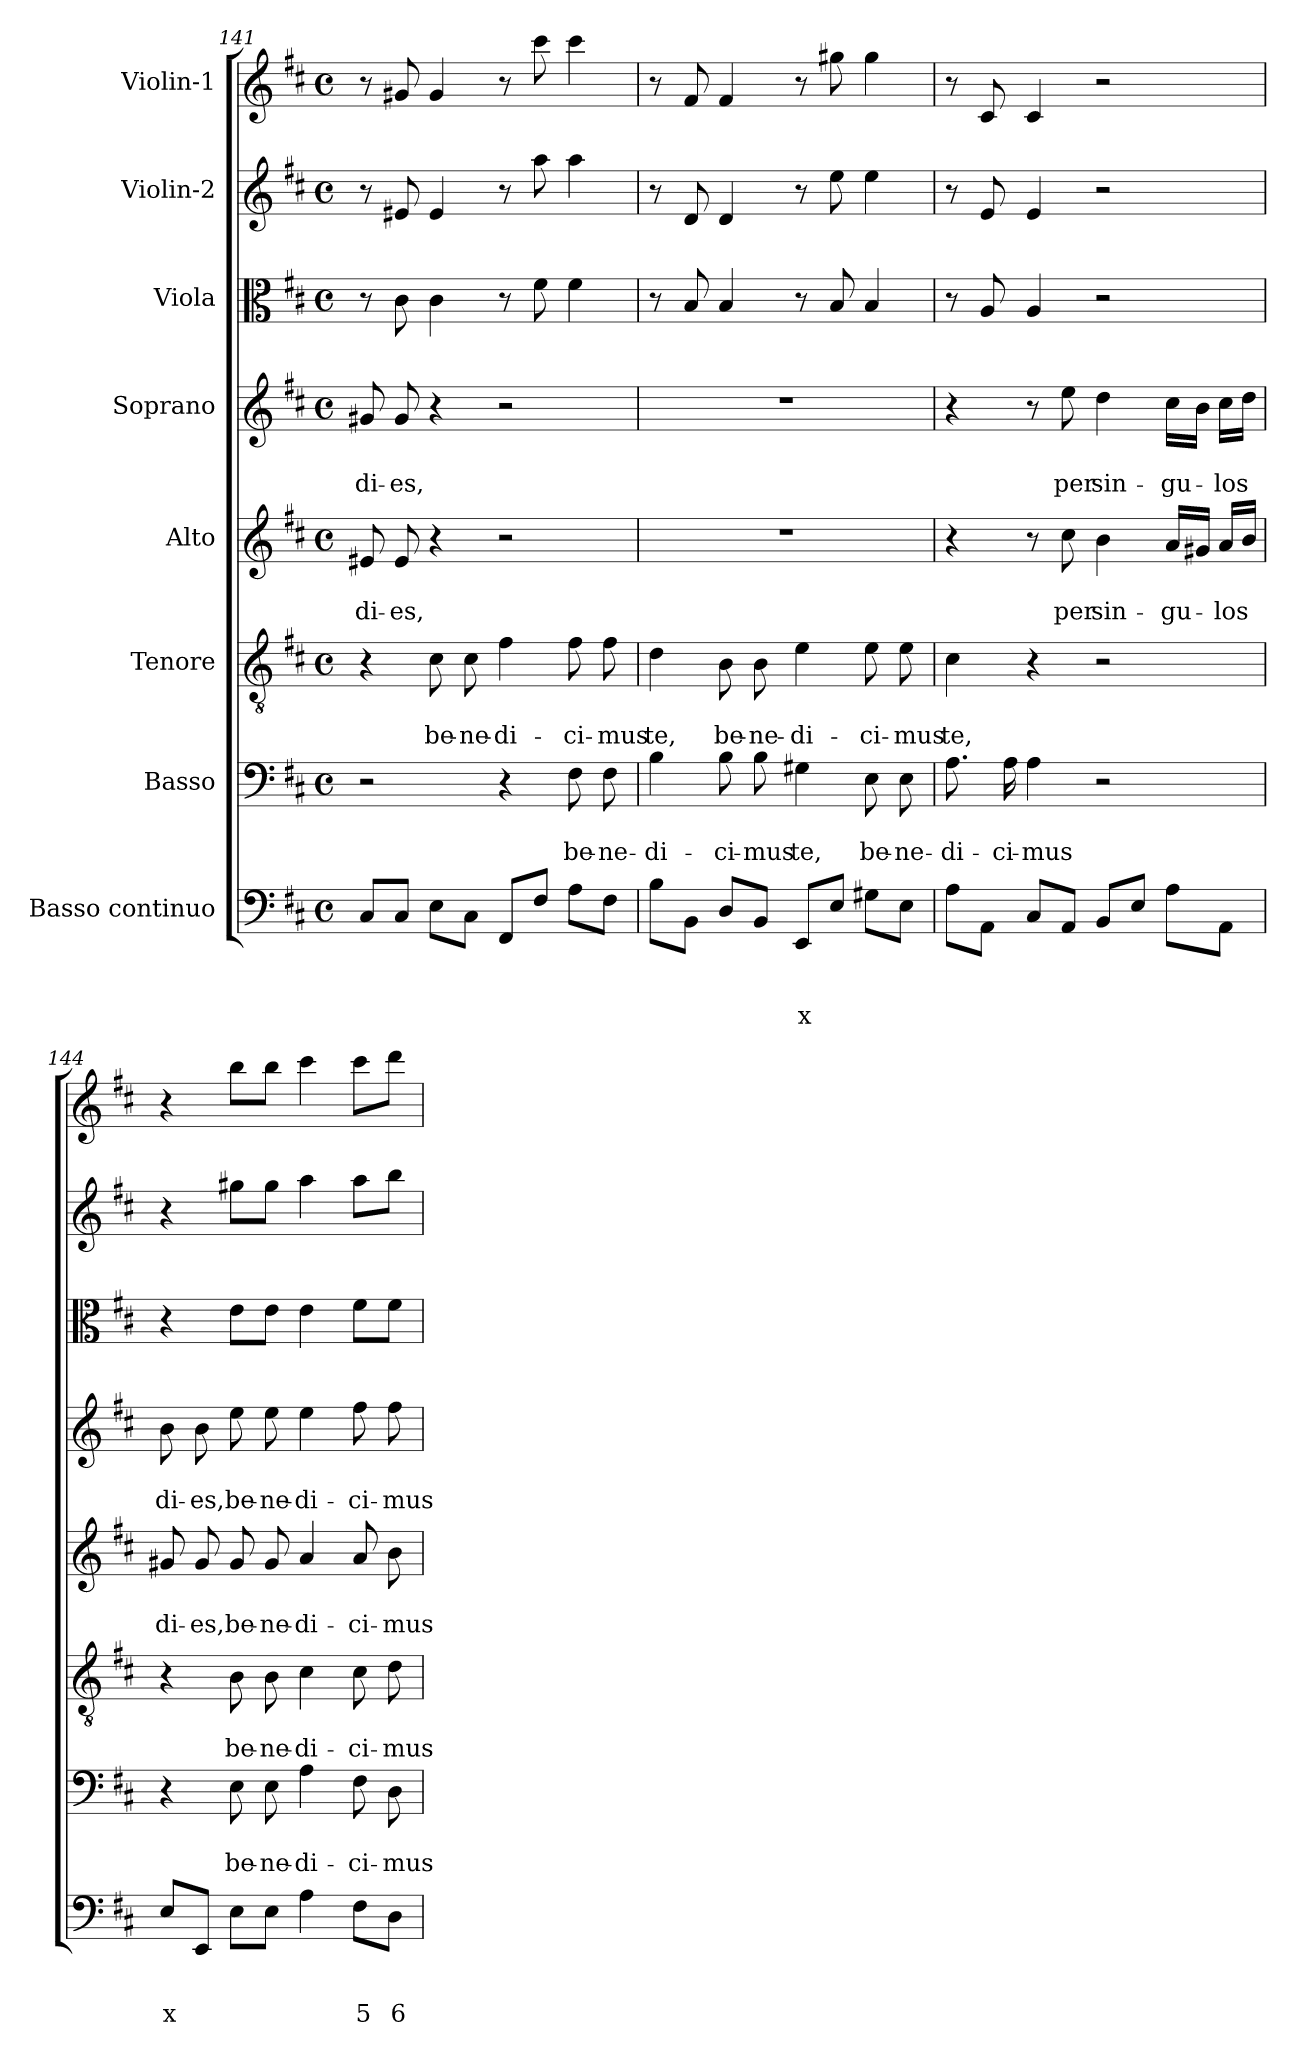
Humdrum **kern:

**kern	**text	**text	**text	**kern	**text	**text	**kern	**text	**text	**kern	**text	**text	**kern	**text	**text	**kern	**kern	**kern
*part8	*part8	*part8	*part8	*part7	*part7	*part7	*part6	*part6	*part6	*part5	*part5	*part5	*part4	*part4	*part4	*part3	*part2	*part1
*staff8	*staff8	*staff8	*staff8	*staff7	*staff7	*staff7	*staff6	*staff6	*staff6	*staff5	*staff5	*staff5	*staff4	*staff4	*staff4	*staff3	*staff2	*staff1
*I"Basso continuo	*	*	*	*I"Basso	*	*	*I"Tenore	*	*	*I"Alto	*	*	*I"Soprano	*	*	*I"Viola	*I"Violin-2	*I"Violin-1
*clefF4	*	*	*	*clefF4	*	*	*clefGv2	*	*	*clefG2	*	*	*clefG2	*	*	*clefC3	*clefG2	*clefG2
*k[f#c#]	*	*	*	*k[f#c#]	*	*	*k[f#c#]	*	*	*k[f#c#]	*	*	*k[f#c#]	*	*	*k[f#c#]	*k[f#c#]	*k[f#c#]
*D:	*	*	*	*D:	*	*	*D:	*	*	*D:	*	*	*D:	*	*	*D:	*D:	*D:
*M4/4	*	*	*	*M4/4	*	*	*M4/4	*	*	*M4/4	*	*	*M4/4	*	*	*M4/4	*M4/4	*M4/4
*met(c)	*	*	*	*met(c)	*	*	*met(c)	*	*	*met(c)	*	*	*met(c)	*	*	*met(c)	*met(c)	*met(c)
=141	=141	=141	=141	=141	=141	=141	=141	=141	=141	=141	=141	=141	=141	=141	=141	=141	=141	=141
!	!	!	!	!	!	!	!	!	!	!	!	!LO:LY:b	!	!	!LO:LY:b	!	!	!
8C#/L	.	.	.	2r	.	.	4r	.	.	8e#X/	.	di-	8g#X/	.	di-	8r	8r	8r
!	!	!	!	!	!	!	!	!	!	!	!	!LO:LY:b	!	!	!LO:LY:b	!	!	!
8C#/J	.	.	.	.	.	.	.	.	.	8e#/	.	-es,	8g#/	.	-es,	8c#\	8e#X/	8g#X/
!	!	!	!	!	!	!	!	!	!LO:LY:b	!	!	!	!	!	!	!	!	!
8E\L	.	.	.	.	.	.	8c#\	.	be-	4r	.	.	4r	.	.	4c#\	4e#/	4g#/
!	!	!	!	!	!	!	!	!	!LO:LY:b	!	!	!	!	!	!	!	!	!
8C#\J	.	.	.	.	.	.	8c#\	.	-ne-	.	.	.	.	.	.	.	.	.
!	!	!	!	!	!	!	!	!	!LO:LY:b	!	!	!	!	!	!	!	!	!
8FF#/L	.	.	.	4r	.	.	4f#\	.	-di-	2r	.	.	2r	.	.	8r	8r	8r
8F#/J	.	.	.	.	.	.	.	.	.	.	.	.	.	.	.	8f#\	8aa\	8ccc#\
!	!	!	!	!	!	!LO:LY:b	!	!	!LO:LY:b	!	!	!	!	!	!	!	!	!
8A\L	.	.	.	8F#\	.	be-	8f#\	.	-ci-	.	.	.	.	.	.	4f#\	4aa\	4ccc#\
!	!	!	!	!	!	!LO:LY:b	!	!	!LO:LY:b	!	!	!	!	!	!	!	!	!
8F#\J	.	.	.	8F#\	.	-ne-	8f#\	.	-mus	.	.	.	.	.	.	.	.	.
=142	=142	=142	=142	=142	=142	=142	=142	=142	=142	=142	=142	=142	=142	=142	=142	=142	=142	=142
!	!	!	!	!	!	!LO:LY:b	!	!	!LO:LY:b	!	!	!	!	!	!	!	!	!
8B\L	.	.	.	4B\	.	-di-	4d\	.	te,	1r	.	.	1r	.	.	8r	8r	8r
8BB\J	.	.	.	.	.	.	.	.	.	.	.	.	.	.	.	8B/	8d/	8f#/
!	!	!	!	!	!	!LO:LY:b	!	!	!LO:LY:b	!	!	!	!	!	!	!	!	!
8D/L	.	.	.	8B\	.	-ci-	8B\	.	be-	.	.	.	.	.	.	4B/	4d/	4f#/
!	!	!	!	!	!	!LO:LY:b	!	!	!LO:LY:b	!	!	!	!	!	!	!	!	!
8BB/J	.	.	.	8B\	.	-mus	8B\	.	-ne-	.	.	.	.	.	.	.	.	.
!	!	!	!LO:LY:b	!	!	!LO:LY:b	!	!	!LO:LY:b	!	!	!	!	!	!	!	!	!
8EE/L	.	.	x	4G#X\	.	te,	4e\	.	-di-	.	.	.	.	.	.	8r	8r	8r
8E/J	.	.	.	.	.	.	.	.	.	.	.	.	.	.	.	8B/	8ee\	8gg#X\
!	!	!	!	!	!	!LO:LY:b	!	!	!LO:LY:b	!	!	!	!	!	!	!	!	!
8G#X\L	.	.	.	8E\	.	be-	8e\	.	-ci-	.	.	.	.	.	.	4B/	4ee\	4gg#\
!	!	!	!	!	!	!LO:LY:b	!	!	!LO:LY:b	!	!	!	!	!	!	!	!	!
8E\J	.	.	.	8E\	.	-ne-	8e\	.	-mus	.	.	.	.	.	.	.	.	.
!!LO:LB:g=z
=143	=143	=143	=143	=143	=143	=143	=143	=143	=143	=143	=143	=143	=143	=143	=143	=143	=143	=143
!	!	!	!	!	!	!LO:LY:b	!	!	!LO:LY:b	!	!	!	!	!	!	!	!	!
8A\L	.	.	.	8.A\	.	-di-	4c#\	.	te,	4r	.	.	4r	.	.	8r	8r	8r
8AA\J	.	.	.	.	.	.	.	.	.	.	.	.	.	.	.	8A/	8e/	8c#/
!	!	!	!	!	!	!LO:LY:b	!	!	!	!	!	!	!	!	!	!	!	!
.	.	.	.	16A\	.	-ci-	.	.	.	.	.	.	.	.	.	.	.	.
!	!	!	!	!	!	!LO:LY:b	!	!	!	!	!	!	!	!	!	!	!	!
8C#/L	.	.	.	4A\	.	-mus	4r	.	.	8r	.	.	8r	.	.	4A/	4e/	4c#/
!	!	!	!	!	!	!	!	!	!	!	!	!LO:LY:b	!	!	!LO:LY:b	!	!	!
8AA/J	.	.	.	.	.	.	.	.	.	8cc#\	.	per	8ee\	.	per	.	.	.
!	!	!	!	!	!	!	!	!	!	!	!	!LO:LY:b	!	!	!LO:LY:b	!	!	!
8BB/L	.	.	.	2r	.	.	2r	.	.	4b\	.	sin-	4dd\	.	sin-	2r	2r	2r
8E/J	.	.	.	.	.	.	.	.	.	.	.	.	.	.	.	.	.	.
!	!	!	!	!	!	!	!	!	!	!	!	!LO:LY:b	!	!	!LO:LY:b	!	!	!
8A\L	.	.	.	.	.	.	.	.	.	16a/LL	.	-gu-	16cc#\LL	.	-gu-	.	.	.
.	.	.	.	.	.	.	.	.	.	16g#X/JJ	.	.	16b\JJ	.	.	.	.	.
!	!	!	!	!	!	!	!	!	!	!	!	!LO:LY:b	!	!	!LO:LY:b	!	!	!
8AA\J	.	.	.	.	.	.	.	.	.	16a/LL	.	-los	16cc#\LL	.	-los	.	.	.
.	.	.	.	.	.	.	.	.	.	16b/JJ	.	.	16dd\JJ	.	.	.	.	.
=144	=144	=144	=144	=144	=144	=144	=144	=144	=144	=144	=144	=144	=144	=144	=144	=144	=144	=144
!	!	!	!LO:LY:b	!	!	!	!	!	!	!	!	!LO:LY:b	!	!	!LO:LY:b	!	!	!
8E/L	.	.	x	4r	.	.	4r	.	.	8g#X/	.	di-	8b\	.	di-	4r	4r	4r
!	!	!	!	!	!	!	!	!	!	!	!	!LO:LY:b	!	!	!LO:LY:b	!	!	!
8EE/J	.	.	.	.	.	.	.	.	.	8g#/	.	-es,	8b\	.	-es,	.	.	.
!	!	!	!	!	!	!LO:LY:b	!	!	!LO:LY:b	!	!	!LO:LY:b	!	!	!LO:LY:b	!	!	!
8E\L	.	.	.	8E\	.	be-	8B\	.	be-	8g#/	.	be-	8ee\	.	be-	8e\L	8gg#X\L	8bb\L
!	!	!	!	!	!	!LO:LY:b	!	!	!LO:LY:b	!	!	!LO:LY:b	!	!	!LO:LY:b	!	!	!
8E\J	.	.	.	8E\	.	-ne-	8B\	.	-ne-	8g#/	.	-ne-	8ee\	.	-ne-	8e\J	8gg#\J	8bb\J
!	!	!	!	!	!	!LO:LY:b	!	!	!LO:LY:b	!	!	!LO:LY:b	!	!	!LO:LY:b	!	!	!
4A\	.	.	.	4A\	.	-di-	4c#\	.	-di-	4a/	.	-di-	4ee\	.	-di-	4e\	4aa\	4ccc#\
!	!	!	!LO:LY:b	!	!	!LO:LY:b	!	!	!LO:LY:b	!	!	!LO:LY:b	!	!	!LO:LY:b	!	!	!
8F#\L	.	.	5	8F#\	.	-ci-	8c#\	.	-ci-	8a/	.	-ci-	8ff#\	.	-ci-	8f#\L	8aa\L	8ccc#\L
!	!	!	!LO:LY:b	!	!	!LO:LY:b	!	!	!LO:LY:b	!	!	!LO:LY:b	!	!	!LO:LY:b	!	!	!
8D\J	.	.	6	8D\	.	-mus	8d\	.	-mus	8b\	.	-mus	8ff#\	.	-mus	8f#\J	8bb\J	8ddd\J
=	=	=	=	=	=	=	=	=	=	=	=	=	=	=	=	=	=	=
*-	*-	*-	*-	*-	*-	*-	*-	*-	*-	*-	*-	*-	*-	*-	*-	*-	*-	*-
